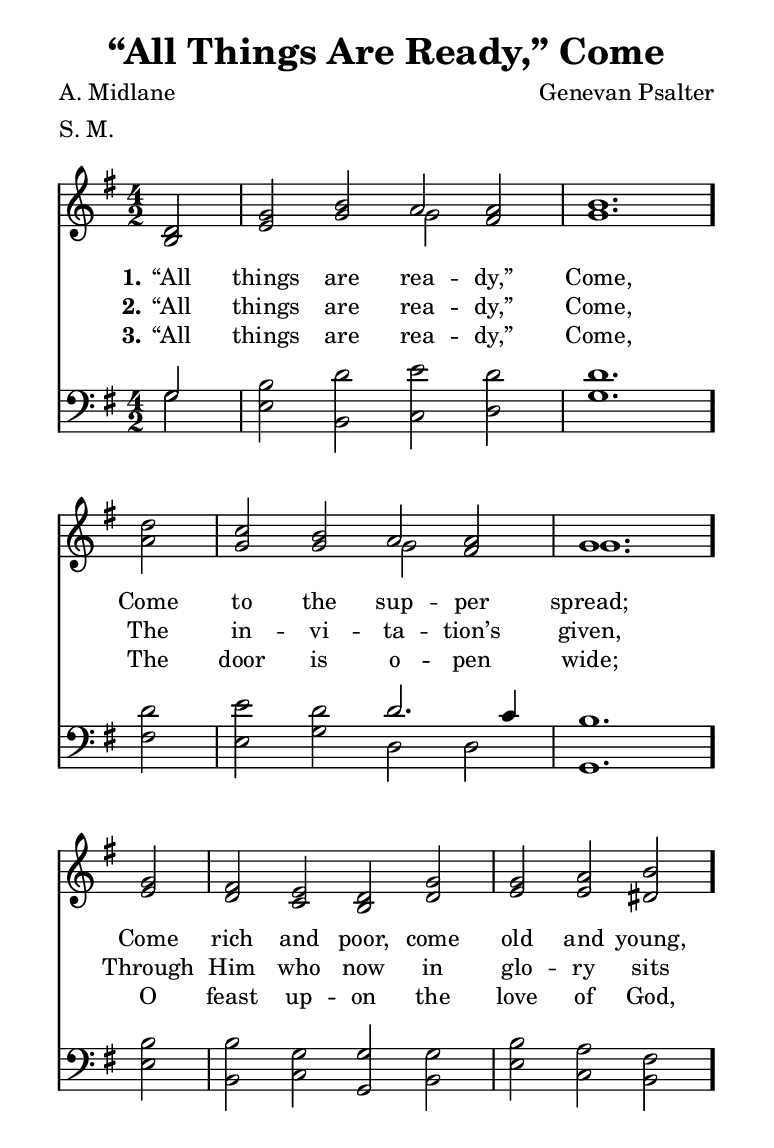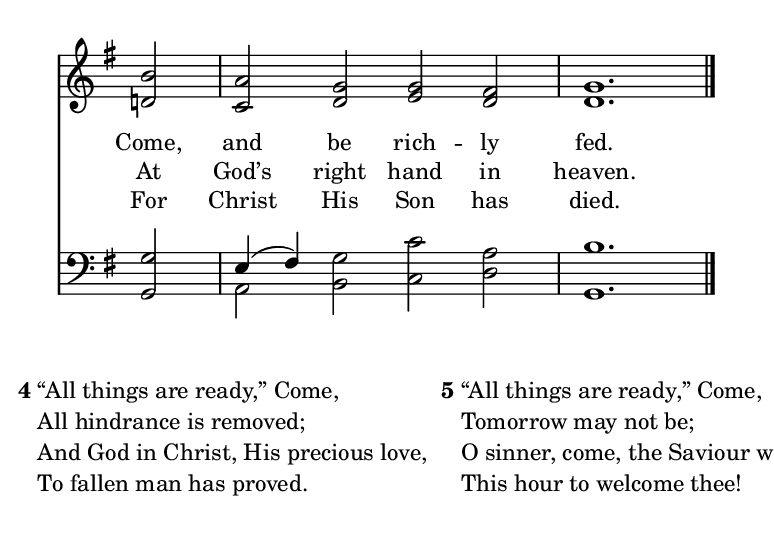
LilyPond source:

\include "common/global.ily"
\paper {
  \include "common/paper.ily"
  ragged-bottom = ##t
  %ragged-last-bottom = ##t
  systems-per-page = #(cond (is-eogsized 2) (#t #f))
  %page-count = ##f
}

\header{
  hymnnumber = "121"
  title = "“All Things Are Ready,” Come"
  tunename = "St. Michael"
  meter = "S. M."
  poet = "A. Midlane"
  composer = "Genevan Psalter"
  %copyright = ""
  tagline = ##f
}

% for fermata in MIDI
ta = { \tempo 2=80 }
tb = { \tempo 2=40 }

patternAA = { c2 | c2      c2 c2  c2 | c1. }
patternAB = { c2 | c2      c2 c2. c4 | c1. }
patternAC = { c2 | c4( c4) c2 c2  c2 | c1. }

patternBA = { c2 }

global = {
  \include "common/overrides.ily"
  \override Staff.TimeSignature.style = #'numbered
  \time 4/2
  \override Score.MetronomeMark.transparent = ##t % hide all fermata changes too
  \ta
  \key g \major
  \partial 2
  \autoBeamOff
}

notesSoprano = {
\global
\relative c' {

  \changePitch \patternAA { d | g b a a | b }
  \changePitch \patternAA { d | c b a a | g }
  \changePitch \patternBA { g | fis e d g | g a b }
  \changePitch \patternAA { b | a g g fis | g }

  \bar "|."

}
}

notesAlto = {
\global
\relative e' {

  \changePitch \patternAA { b | e g g fis | g }
  \changePitch \patternAA { a | g g g fis | g }
  \changePitch \patternBA { e | d c b d | e e dis }
  \changePitch \patternAA { d! | c d e d | d }

}
}

notesTenor = {
\global
\relative a {

  \changePitch \patternAA { g | b d e d | d }
  \changePitch \patternAB { d | e d d c | b }
  \changePitch \patternBA { b | b g g g | b a fis }
  \changePitch \patternAC { g | e( fis) g c a | b }

}
}

notesBass = {
\global
\relative f {

  \changePitch \patternAA { g | e b c d | g }
  \changePitch \patternAA { fis | e g d d | g, }
  \changePitch \patternBA { e' | b c g b | e c b }
  \changePitch \patternAA { g | a b c d | g, }

}
}

wordsA = \lyricmode {
\set stanza = "1."

“All things are rea -- dy,” Come, \bar "."
Come to the sup -- per spread; \bar "." \break
Come rich and poor, come old and young, \bar "."
Come, and be rich -- ly fed. \bar "." \break

}

wordsB = \lyricmode {
\set stanza = "2."

“All things are rea -- dy,” Come,

The in -- vi -- ta -- tion’s given,
Through Him who now in glo -- ry sits
At God’s right hand in heaven.

}

wordsC = \lyricmode {
\set stanza = "3."

“All things are rea -- dy,” Come,
The door is o -- pen wide;
O feast up -- on the love of God,
For Christ His Son has died.

}

wordsD = \markuplist {

\line { “All things are ready,” Come, }
\line { All hindrance is removed; }
\line { And God in Christ, His precious love, }
\line { To fallen man has proved. }

}

wordsE = \markuplist {

\line { “All things are ready,” Come, }
\line { Tomorrow may not be; }
\line { O sinner, come, the Saviour waits }
\line { This hour to welcome thee! }

}

\score {
  \context ChoirStaff <<
    \context Staff = upper <<
      \set ChoirStaff.systemStartDelimiter = #'SystemStartBar
      \set ChoirStaff.printPartCombineTexts = ##f
      \partcombine #'(2 . 9) \notesSoprano \notesAlto
      \context NullVoice = sopranos { \voiceOne << \notesSoprano >> }
      \context NullVoice = altos { \voiceTwo << \notesAlto >> }
      \context Lyrics = one   \lyricsto sopranos \wordsA
      \context Lyrics = two   \lyricsto sopranos \wordsB
      \context Lyrics = three \lyricsto sopranos \wordsC
    >>
    \context Staff = men <<
      \clef bass
      \set ChoirStaff.printPartCombineTexts = ##f
      \partcombine #'(2 . 9) \notesTenor \notesBass
      \context NullVoice = tenors { \voiceOne << \notesTenor >> }
      \context NullVoice = basses { \voiceTwo << \notesBass >> }
    >>
  >>
  \layout {
    \include "common/layout.ily"
  }
  \midi{
    \include "common/midi.ily"
  }
}

\noPageBreak

\markup { \fill-line {
  \hspace #0.1
  \line{ \bold 4 \column { \wordsD } }
  \hspace #0.1
  \line{ \bold 5 \column { \wordsE } }
  \hspace #0.1
} }

\version "2.19.49"  % necessary for upgrading to future LilyPond versions.

% vi:set et ts=2 sw=2 ai nocindent syntax=lilypond:
